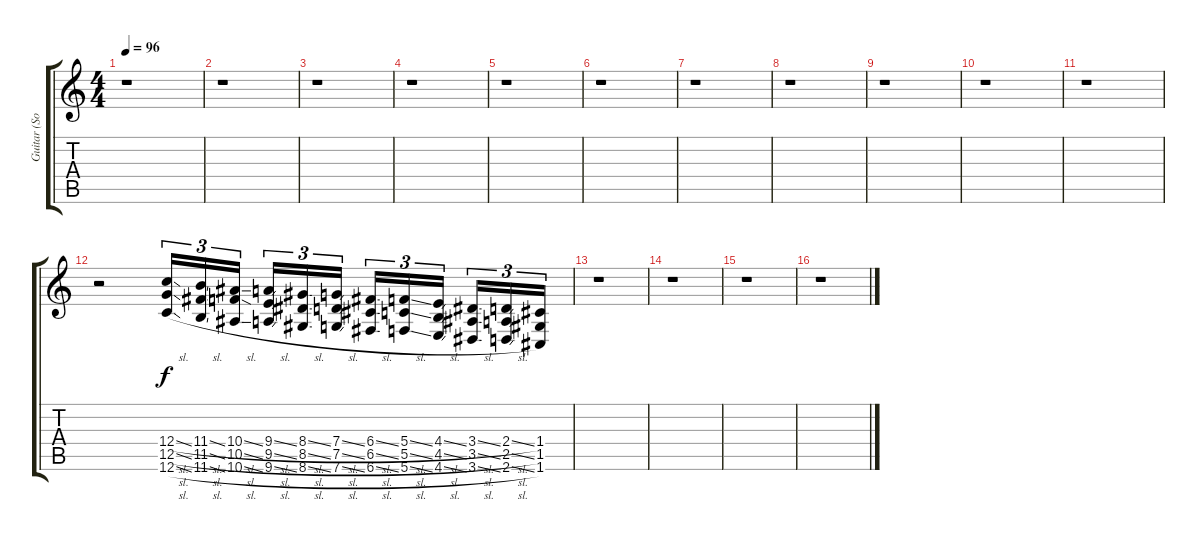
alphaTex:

\track ("Guitar (Solo/Overdub)" "Guitar (So") {instrument overdrivenguitar}
\staff {score tabs}
\tuning (D4 A3 F3 C3 G2 C2) {hide}
\ts (4 4)
\tempo 96
\clef g2
\ks c
r.1{dy f} |
r.1 |
r.1 |
r.1 |
r.1 |
r.1 |
r.1 |
r.1 |
r.1 |
r.1 |
r.1 |
r.2 (12.4{sl} 12.5{sl} 12.6{sl}).16{tu (3 2)} (11.4{sl} 11.5{sl} 11.6{sl}).16{tu (3 2)} (10.4{sl} 10.5{sl} 10.6{sl}).16{tu (3 2) beam splitsecondary} (9.4{sl} 9.5{sl} 9.6{sl}).16{tu (3 2)} (8.4{sl} 8.5{sl} 8.6{sl}).16{tu (3 2)} (7.4{sl} 7.5{sl} 7.6{sl}).16{tu (3 2)} (6.4{sl} 6.5{sl} 6.6{sl}).16{tu (3 2)} (5.4{sl} 5.5{sl} 5.6{sl}).16{tu (3 2)} (4.4{sl} 4.5{sl} 4.6{sl}).16{tu (3 2) beam splitsecondary} (3.4{sl} 3.5{sl} 3.6{sl}).16{tu (3 2)} (2.4{sl} 2.5{sl} 2.6{sl}).16{tu (3 2)} (1.4 1.5 1.6).16{tu (3 2)} |
r.1 |
r.1 |
r.1 |
r.1
